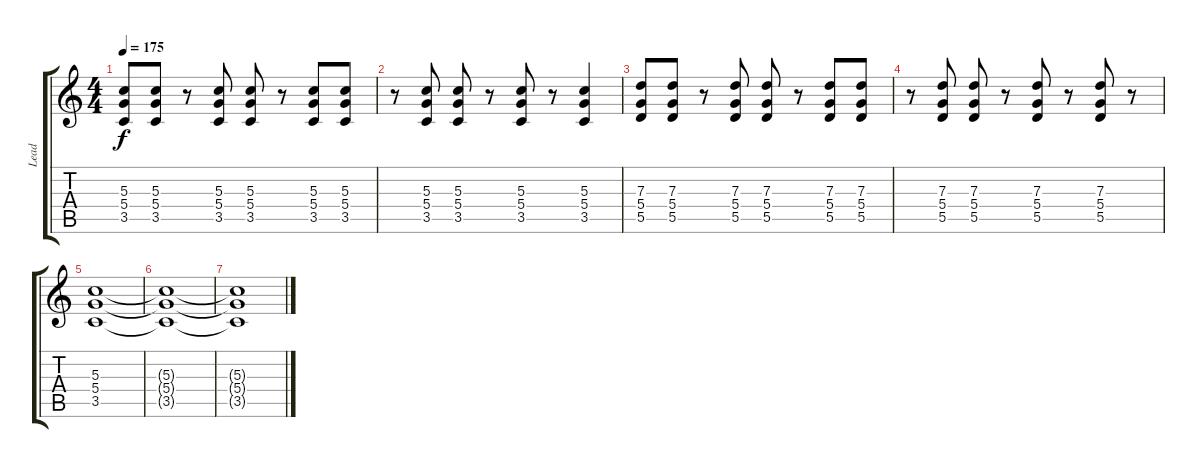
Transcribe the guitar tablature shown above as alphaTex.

\track ("Lead" "Lead") {instrument overdrivenguitar}
\staff {score tabs}
\tuning (E4 B3 G3 D3 A2 D2) {hide}
\ts (4 4)
\tempo 175
\clef g2
\ks c
(5.3 5.4 3.5).8{dy f volume 13} (5.3 5.4 3.5).8 r.8 (5.3 5.4 3.5).8 (5.3 5.4 3.5).8 r.8 (5.3 5.4 3.5).8 (5.3 5.4 3.5).8 |
r.8 (5.3 5.4 3.5).8 (5.3 5.4 3.5).8 r.8 (5.3 5.4 3.5).8 r.8 (5.3 5.4 3.5).4 |
(7.3 5.4 5.5).8 (7.3 5.4 5.5).8 r.8 (7.3 5.4 5.5).8 (7.3 5.4 5.5).8 r.8 (7.3 5.4 5.5).8 (7.3 5.4 5.5).8 |
r.8 (7.3 5.4 5.5).8 (7.3 5.4 5.5).8 r.8 (7.3 5.4 5.5).8 r.8 (7.3 5.4 5.5).8 r.8 |
(5.3 5.4 3.5).1{volume 0} |
(5.3{t} 5.4{t} 3.5{t}).1 |
(5.3{t} 5.4{t} 3.5{t}).1
